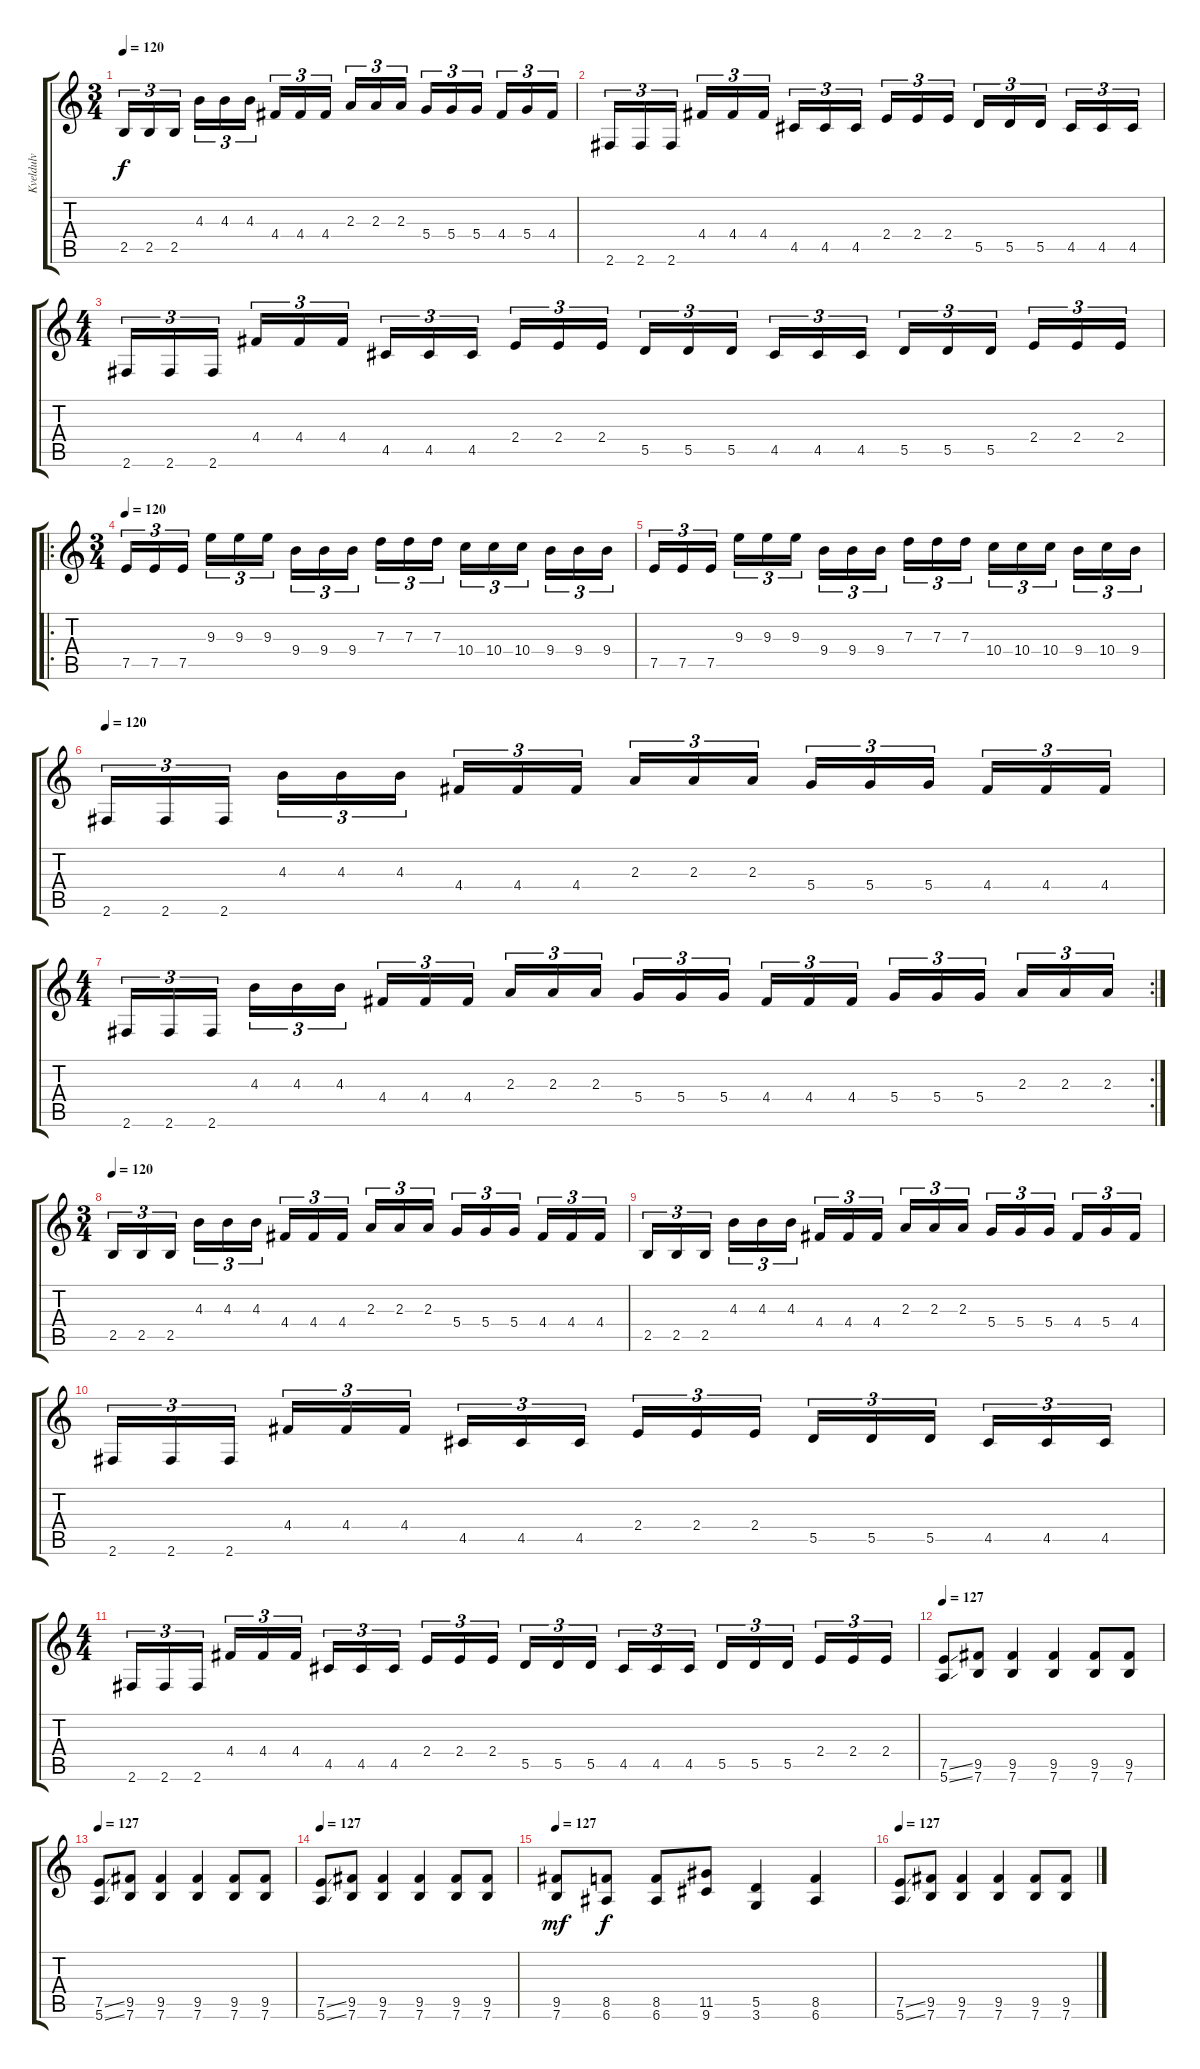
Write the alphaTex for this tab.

\track ("Kveldulv" "Kveldulv") {instrument distortionguitar}
\staff {score tabs}
\tuning (E4 B3 G3 D3 A2 E2) {hide}
\ts (3 4)
\tempo 120
\clef g2
\ks c
2.5.16{tu (3 2) dy f} 2.5.16{tu (3 2)} 2.5.16{tu (3 2)} 4.3.16{tu (3 2)} 4.3.16{tu (3 2)} 4.3.16{tu (3 2)} 4.4.16{tu (3 2)} 4.4.16{tu (3 2)} 4.4.16{tu (3 2)} 2.3.16{tu (3 2)} 2.3.16{tu (3 2)} 2.3.16{tu (3 2)} 5.4.16{tu (3 2)} 5.4.16{tu (3 2)} 5.4.16{tu (3 2)} 4.4.16{tu (3 2)} 5.4.16{tu (3 2)} 4.4.16{tu (3 2)} |
2.6.16{tu (3 2)} 2.6.16{tu (3 2)} 2.6.16{tu (3 2)} 4.4.16{tu (3 2)} 4.4.16{tu (3 2)} 4.4.16{tu (3 2)} 4.5.16{tu (3 2)} 4.5.16{tu (3 2)} 4.5.16{tu (3 2)} 2.4.16{tu (3 2)} 2.4.16{tu (3 2)} 2.4.16{tu (3 2)} 5.5.16{tu (3 2)} 5.5.16{tu (3 2)} 5.5.16{tu (3 2)} 4.5.16{tu (3 2)} 4.5.16{tu (3 2)} 4.5.16{tu (3 2)} |
\ts (4 4)
2.6.16{tu (3 2)} 2.6.16{tu (3 2)} 2.6.16{tu (3 2)} 4.4.16{tu (3 2)} 4.4.16{tu (3 2)} 4.4.16{tu (3 2)} 4.5.16{tu (3 2)} 4.5.16{tu (3 2)} 4.5.16{tu (3 2)} 2.4.16{tu (3 2)} 2.4.16{tu (3 2)} 2.4.16{tu (3 2)} 5.5.16{tu (3 2)} 5.5.16{tu (3 2)} 5.5.16{tu (3 2)} 4.5.16{tu (3 2)} 4.5.16{tu (3 2)} 4.5.16{tu (3 2)} 5.5.16{tu (3 2)} 5.5.16{tu (3 2)} 5.5.16{tu (3 2)} 2.4.16{tu (3 2)} 2.4.16{tu (3 2)} 2.4.16{tu (3 2)} |
\ro
\ts (3 4)
\tempo 120
7.5.16{tu (3 2)} 7.5.16{tu (3 2)} 7.5.16{tu (3 2)} 9.3.16{tu (3 2)} 9.3.16{tu (3 2)} 9.3.16{tu (3 2)} 9.4.16{tu (3 2)} 9.4.16{tu (3 2)} 9.4.16{tu (3 2)} 7.3.16{tu (3 2)} 7.3.16{tu (3 2)} 7.3.16{tu (3 2)} 10.4.16{tu (3 2)} 10.4.16{tu (3 2)} 10.4.16{tu (3 2)} 9.4.16{tu (3 2)} 9.4.16{tu (3 2)} 9.4.16{tu (3 2)} |
7.5.16{tu (3 2)} 7.5.16{tu (3 2)} 7.5.16{tu (3 2)} 9.3.16{tu (3 2)} 9.3.16{tu (3 2)} 9.3.16{tu (3 2)} 9.4.16{tu (3 2)} 9.4.16{tu (3 2)} 9.4.16{tu (3 2)} 7.3.16{tu (3 2)} 7.3.16{tu (3 2)} 7.3.16{tu (3 2)} 10.4.16{tu (3 2)} 10.4.16{tu (3 2)} 10.4.16{tu (3 2)} 9.4.16{tu (3 2)} 10.4.16{tu (3 2)} 9.4.16{tu (3 2)} |
\tempo 120
2.6.16{tu (3 2)} 2.6.16{tu (3 2)} 2.6.16{tu (3 2)} 4.3.16{tu (3 2)} 4.3.16{tu (3 2)} 4.3.16{tu (3 2)} 4.4.16{tu (3 2)} 4.4.16{tu (3 2)} 4.4.16{tu (3 2)} 2.3.16{tu (3 2)} 2.3.16{tu (3 2)} 2.3.16{tu (3 2)} 5.4.16{tu (3 2)} 5.4.16{tu (3 2)} 5.4.16{tu (3 2)} 4.4.16{tu (3 2)} 4.4.16{tu (3 2)} 4.4.16{tu (3 2)} |
\rc 2
\ts (4 4)
2.6.16{tu (3 2)} 2.6.16{tu (3 2)} 2.6.16{tu (3 2)} 4.3.16{tu (3 2)} 4.3.16{tu (3 2)} 4.3.16{tu (3 2)} 4.4.16{tu (3 2)} 4.4.16{tu (3 2)} 4.4.16{tu (3 2)} 2.3.16{tu (3 2)} 2.3.16{tu (3 2)} 2.3.16{tu (3 2)} 5.4.16{tu (3 2)} 5.4.16{tu (3 2)} 5.4.16{tu (3 2)} 4.4.16{tu (3 2)} 4.4.16{tu (3 2)} 4.4.16{tu (3 2)} 5.4.16{tu (3 2)} 5.4.16{tu (3 2)} 5.4.16{tu (3 2)} 2.3.16{tu (3 2)} 2.3.16{tu (3 2)} 2.3.16{tu (3 2)} |
\ts (3 4)
\tempo 120
2.5.16{tu (3 2)} 2.5.16{tu (3 2)} 2.5.16{tu (3 2)} 4.3.16{tu (3 2)} 4.3.16{tu (3 2)} 4.3.16{tu (3 2)} 4.4.16{tu (3 2)} 4.4.16{tu (3 2)} 4.4.16{tu (3 2)} 2.3.16{tu (3 2)} 2.3.16{tu (3 2)} 2.3.16{tu (3 2)} 5.4.16{tu (3 2)} 5.4.16{tu (3 2)} 5.4.16{tu (3 2)} 4.4.16{tu (3 2)} 4.4.16{tu (3 2)} 4.4.16{tu (3 2)} |
2.5.16{tu (3 2)} 2.5.16{tu (3 2)} 2.5.16{tu (3 2)} 4.3.16{tu (3 2)} 4.3.16{tu (3 2)} 4.3.16{tu (3 2)} 4.4.16{tu (3 2)} 4.4.16{tu (3 2)} 4.4.16{tu (3 2)} 2.3.16{tu (3 2)} 2.3.16{tu (3 2)} 2.3.16{tu (3 2)} 5.4.16{tu (3 2)} 5.4.16{tu (3 2)} 5.4.16{tu (3 2)} 4.4.16{tu (3 2)} 5.4.16{tu (3 2)} 4.4.16{tu (3 2)} |
2.6.16{tu (3 2)} 2.6.16{tu (3 2)} 2.6.16{tu (3 2)} 4.4.16{tu (3 2)} 4.4.16{tu (3 2)} 4.4.16{tu (3 2)} 4.5.16{tu (3 2)} 4.5.16{tu (3 2)} 4.5.16{tu (3 2)} 2.4.16{tu (3 2)} 2.4.16{tu (3 2)} 2.4.16{tu (3 2)} 5.5.16{tu (3 2)} 5.5.16{tu (3 2)} 5.5.16{tu (3 2)} 4.5.16{tu (3 2)} 4.5.16{tu (3 2)} 4.5.16{tu (3 2)} |
\ts (4 4)
2.6.16{tu (3 2)} 2.6.16{tu (3 2)} 2.6.16{tu (3 2)} 4.4.16{tu (3 2)} 4.4.16{tu (3 2)} 4.4.16{tu (3 2)} 4.5.16{tu (3 2)} 4.5.16{tu (3 2)} 4.5.16{tu (3 2)} 2.4.16{tu (3 2)} 2.4.16{tu (3 2)} 2.4.16{tu (3 2)} 5.5.16{tu (3 2)} 5.5.16{tu (3 2)} 5.5.16{tu (3 2)} 4.5.16{tu (3 2)} 4.5.16{tu (3 2)} 4.5.16{tu (3 2)} 5.5.16{tu (3 2)} 5.5.16{tu (3 2)} 5.5.16{tu (3 2)} 2.4.16{tu (3 2)} 2.4.16{tu (3 2)} 2.4.16{tu (3 2)} |
\tempo 127
(7.5{ss} 5.6{ss}).8 (9.5 7.6).8 (9.5 7.6).4 (9.5 7.6).4 (9.5 7.6).8 (9.5 7.6).8 |
\tempo 127
(7.5{ss} 5.6{ss}).8 (9.5 7.6).8 (9.5 7.6).4 (9.5 7.6).4 (9.5 7.6).8 (9.5 7.6).8 |
\tempo 127
(7.5{ss} 5.6{ss}).8 (9.5 7.6).8 (9.5 7.6).4 (9.5 7.6).4 (9.5 7.6).8 (9.5 7.6).8 |
\tempo 127
(9.5 7.6).8{dy mf} (8.5 6.6).8{dy f} (8.5 6.6).8 (11.5 9.6).8 (5.5 3.6).4 (8.5 6.6).4 |
\tempo 127
(7.5{ss} 5.6{ss}).8 (9.5 7.6).8 (9.5 7.6).4 (9.5 7.6).4 (9.5 7.6).8 (9.5 7.6).8
